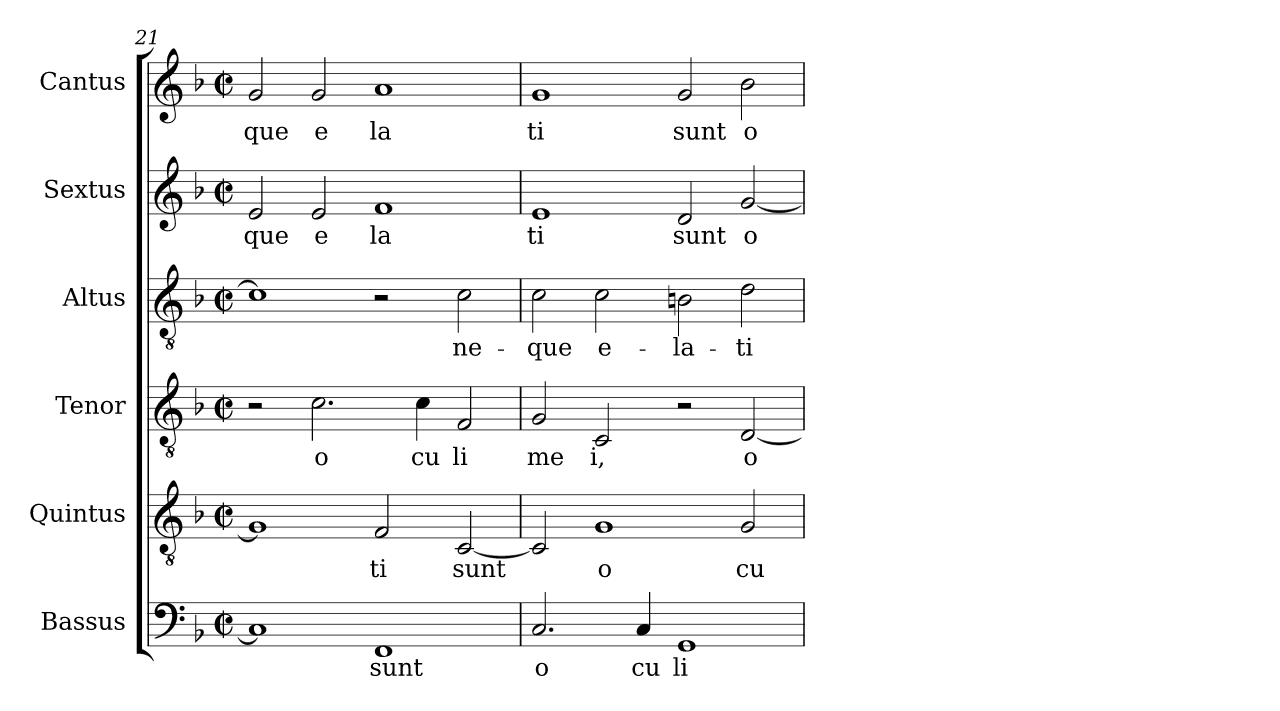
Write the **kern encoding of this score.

**kern	**text	**kern	**text	**kern	**text	**kern	**text	**kern	**text	**kern	**text
*part6	*part6	*part5	*part5	*part4	*part4	*part3	*part3	*part2	*part2	*part1	*part1
*staff6	*staff6	*staff5	*staff5	*staff4	*staff4	*staff3	*staff3	*staff2	*staff2	*staff1	*staff1
*I"Bassus	*	*I"Quintus	*	*I"Tenor	*	*I"Altus	*	*I"Sextus	*	*I"Cantus	*
*clefF4	*	*clefGv2	*	*clefGv2	*	*clefGv2	*	*clefG2	*	*clefG2	*
*k[b-]	*	*k[b-]	*	*k[b-]	*	*k[b-]	*	*k[b-]	*	*k[b-]	*
*F:	*	*F:	*	*F:	*	*F:	*	*F:	*	*F:	*
*M2/2	*	*M2/2	*	*M2/2	*	*M2/2	*	*M2/2	*	*M2/2	*
*met(c|)	*	*met(c|)	*	*met(c|)	*	*met(c|)	*	*met(c|)	*	*met(c|)	*
=21	=21	=21	=21	=21	=21	=21	=21	=21	=21	=21	=21
!	!	!	!	!	!	!	!	!	!LO:LY:b:cj	!	!LO:LY:b:cj
1C]	.	1G]	.	2r	.	1c]	.	2e/	que	2g/	que
!	!	!	!	!	!LO:LY:b:cj	!	!	!	!LO:LY:b:cj	!	!LO:LY:b:cj
.	.	.	.	2.c\	o	.	.	2e/	e	2g/	e
!	!LO:LY:b:cj	!	!LO:LY:b:cj	!	!	!	!	!	!LO:LY:b:cj	!	!LO:LY:b:cj
1FF	sunt	2F/	ti	.	.	2r	.	1f	la	1a	la
!	!	!	!	!	!LO:LY:b:cj	!	!	!	!	!	!
.	.	.	.	4c\	cu	.	.	.	.	.	.
!	!	!	!LO:LY:b	!	!LO:LY:b:cj	!	!LO:LY:b:cj	!	!	!	!
.	.	[<2C/	sunt	2F/	li	2c\	ne-	.	.	.	.
=22	=22	=22	=22	=22	=22	=22	=22	=22	=22	=22	=22
!	!LO:LY:b:cj	!	!	!	!LO:LY:b:cj	!	!LO:LY:b:cj	!	!LO:LY:b:cj	!	!LO:LY:b:cj
2.C/	o	2C/]	.	2G/	me	2c\	-que	1e	ti	1g	ti
!	!	!	!LO:LY:b:cj	!	!LO:LY:b:cj	!	!LO:LY:b:cj	!	!	!	!
.	.	1G	o	2C/	i,	2c\	e-	.	.	.	.
!	!LO:LY:b:cj	!	!	!	!	!	!	!	!	!	!
4C/	cu	.	.	.	.	.	.	.	.	.	.
!	!LO:LY:b:cj	!	!	!	!	!	!LO:LY:b:cj	!	!LO:LY:b:cj	!	!LO:LY:b:cj
1GG	li	.	.	2r	.	2Bn\	-la-	2d/	sunt	2g/	sunt
!	!	!	!LO:LY:b:cj	!	!LO:LY:b:cj	!	!LO:LY:b:cj	!	!LO:LY:b:cj	!	!LO:LY:b:cj
.	.	2G/	cu	[>2D/	o	2d\	-ti	[>2g/	o	2b-\	o
=	=	=	=	=	=	=	=	=	=	=	=
*-	*-	*-	*-	*-	*-	*-	*-	*-	*-	*-	*-
